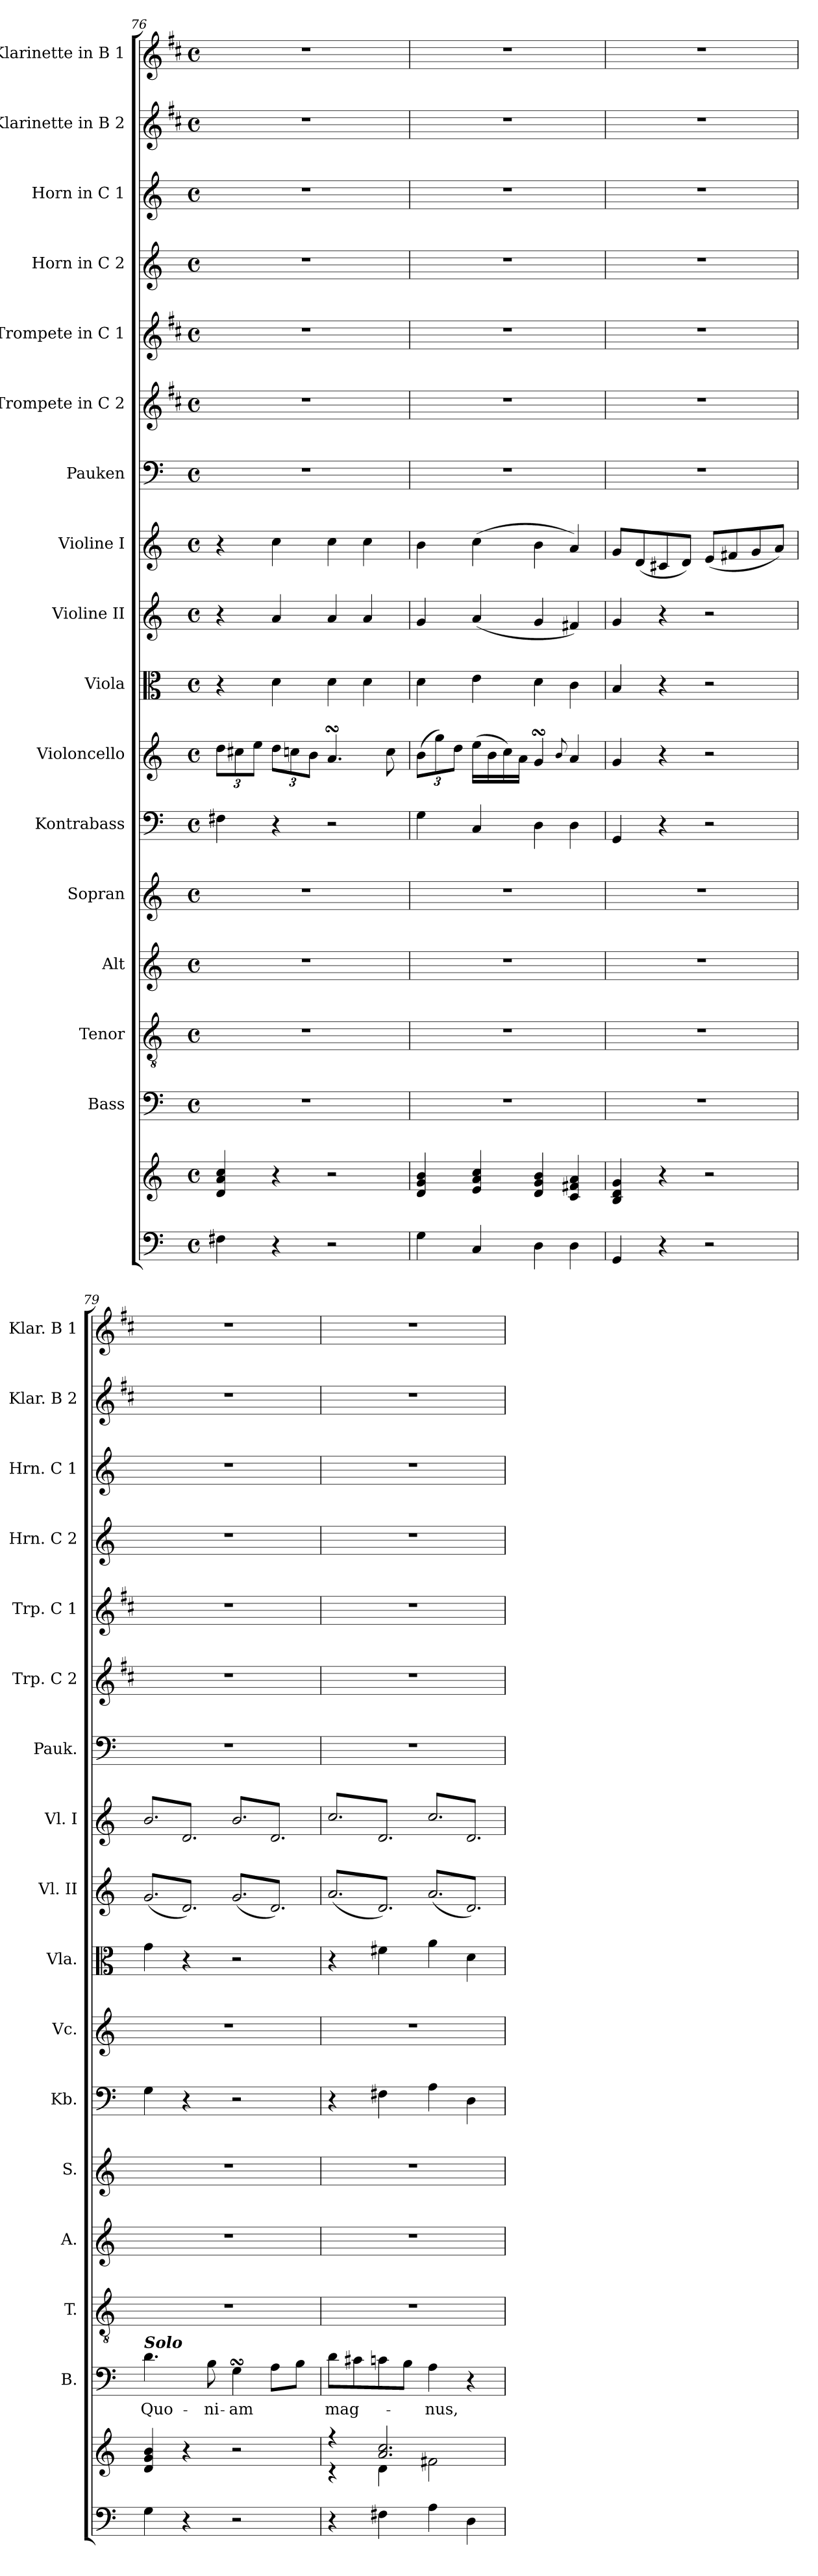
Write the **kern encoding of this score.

**kern	**kern	**kern	**text	**kern	**kern	**kern	**kern	**kern	**kern	**kern	**kern	**kern	**kern	**kern	**kern	**kern	**kern	**kern
*part17	*part17	*part16	*part16	*part15	*part14	*part13	*part12	*part11	*part10	*part9	*part8	*part7	*part6	*part5	*part4	*part3	*part2	*part1
*staff18	*staff17	*staff16	*staff16	*staff15	*staff14	*staff13	*staff12	*staff11	*staff10	*staff9	*staff8	*staff7	*staff6	*staff5	*staff4	*staff3	*staff2	*staff1
*	*	*I"Bass	*	*I"Tenor	*I"Alt	*I"Sopran	*I"Kontrabass	*I"Violoncello	*I"Viola	*I"Violine II	*I"Violine I	*I"Pauken	*I"Trompete in C 2	*I"Trompete in C 1	*I"Horn in C 2	*I"Horn in C 1	*I"Klarinette in B 2	*I"Klarinette in B 1
*	*	*I'B.	*	*I'T.	*I'A.	*I'S.	*I'Kb.	*I'Vc.	*I'Vla.	*I'Vl. II	*I'Vl. I	*I'Pauk.	*I'Trp. C 2	*I'Trp. C 1	*I'Hrn. C 2	*I'Hrn. C 1	*I'Klar. B 2	*I'Klar. B 1
*clefF4	*clefG2	*clefF4	*	*clefGv2	*clefG2	*clefG2	*clefF4	*clefG2	*clefC3	*clefG2	*clefG2	*clefF4	*clefG2	*clefG2	*clefG2	*clefG2	*clefG2	*clefG2
*	*	*	*	*	*	*	*ITrd7c12	*	*	*	*	*	*ITrd1c2	*ITrd1c2	*ITrd7c12	*ITrd7c12	*ITrd1c2	*ITrd1c2
*k[]	*k[]	*k[]	*	*k[]	*k[]	*k[]	*k[]	*k[]	*k[]	*k[]	*k[]	*k[]	*k[]	*k[]	*k[]	*k[]	*k[]	*k[]
*C:	*C:	*C:	*	*C:	*C:	*C:	*C:	*C:	*C:	*C:	*C:	*C:	*C:	*C:	*C:	*C:	*C:	*C:
*M4/4	*M4/4	*M4/4	*	*M4/4	*M4/4	*M4/4	*M4/4	*M4/4	*M4/4	*M4/4	*M4/4	*M4/4	*M4/4	*M4/4	*M4/4	*M4/4	*M4/4	*M4/4
*met(c)	*met(c)	*met(c)	*	*met(c)	*met(c)	*met(c)	*met(c)	*met(c)	*met(c)	*met(c)	*met(c)	*met(c)	*met(c)	*met(c)	*met(c)	*met(c)	*met(c)	*met(c)
*	*	*	*	*	*	*	*	*Xbrackettup	*	*	*	*	*	*	*	*	*	*
=76	=76	=76	=76	=76	=76	=76	=76	=76	=76	=76	=76	=76	=76	=76	=76	=76	=76	=76
4F#X\	4d/ 4a/ 4cc/	1r	.	1r	1r	1r	4FF#X\	12dd\L	4r	4r	4r	1r	1r	1r	1r	1r	1r	1r
.	.	.	.	.	.	.	.	12cc#X\	.	.	.	.	.	.	.	.	.	.
.	.	.	.	.	.	.	.	12ee\J	.	.	.	.	.	.	.	.	.	.
4r	4r	.	.	.	.	.	4r	12dd\L	4d\	4a/	4cc\	.	.	.	.	.	.	.
.	.	.	.	.	.	.	.	12ccn\	.	.	.	.	.	.	.	.	.	.
.	.	.	.	.	.	.	.	12b\J	.	.	.	.	.	.	.	.	.	.
2r	2r	.	.	.	.	.	2r	4.asSSS/	4d\	4a/	4cc\	.	.	.	.	.	.	.
.	.	.	.	.	.	.	.	.	4d\	4a/	4cc\	.	.	.	.	.	.	.
.	.	.	.	.	.	.	.	8cc\	.	.	.	.	.	.	.	.	.	.
=77	=77	=77	=77	=77	=77	=77	=77	=77	=77	=77	=77	=77	=77	=77	=77	=77	=77	=77
4G\	4d/ 4g/ 4b/	1r	.	1r	1r	1r	4GG\	(>12b\L	4d\	4g/	4b\	1r	1r	1r	1r	1r	1r	1r
.	.	.	.	.	.	.	.	12gg\)	.	.	.	.	.	.	.	.	.	.
.	.	.	.	.	.	.	.	12dd\J	.	.	.	.	.	.	.	.	.	.
4C/	4e/ 4a/ 4cc/	.	.	.	.	.	4CC/	(>16ee\LL	4e\	(<4a/	(>4cc\	.	.	.	.	.	.	.
.	.	.	.	.	.	.	.	16b\	.	.	.	.	.	.	.	.	.	.
.	.	.	.	.	.	.	.	16cc\)	.	.	.	.	.	.	.	.	.	.
.	.	.	.	.	.	.	.	16a\JJ	.	.	.	.	.	.	.	.	.	.
4D\	4d/ 4g/ 4b/	.	.	.	.	.	4DD\	4gsSSS/	4d\	4g/	4b\	.	.	.	.	.	.	.
.	.	.	.	.	.	.	.	8qqb/	.	.	.	.	.	.	.	.	.	.
4D\	4c/ 4f#X/ 4a/	.	.	.	.	.	4DD\	4a/	4c\	4f#X/)	4a/)	.	.	.	.	.	.	.
=78	=78	=78	=78	=78	=78	=78	=78	=78	=78	=78	=78	=78	=78	=78	=78	=78	=78	=78
4GG/	4B/ 4d/ 4g/	1r	.	1r	1r	1r	4GGG/	4g/	4B/	4g/	8g/L	1r	1r	1r	1r	1r	1r	1r
.	.	.	.	.	.	.	.	.	.	.	(<8d/	.	.	.	.	.	.	.
4r	4r	.	.	.	.	.	4r	4r	4r	4r	8c#X/	.	.	.	.	.	.	.
.	.	.	.	.	.	.	.	.	.	.	8d/J)	.	.	.	.	.	.	.
2r	2r	.	.	.	.	.	2r	2r	2r	2r	(<8e/L	.	.	.	.	.	.	.
.	.	.	.	.	.	.	.	.	.	.	8f#X/	.	.	.	.	.	.	.
.	.	.	.	.	.	.	.	.	.	.	8g/	.	.	.	.	.	.	.
.	.	.	.	.	.	.	.	.	.	.	8a/J)	.	.	.	.	.	.	.
=79	=79	=79	=79	=79	=79	=79	=79	=79	=79	=79	=79	=79	=79	=79	=79	=79	=79	=79
!	!	!	!LO:LY:b	!	!	!	!	!	!	!	!	!	!	!	!	!	!	!
*	*	*	*	*	*	*	*	*	*	*Xtuplet	*	*	*	*	*	*	*	*
!	!	!	!	!	!	!	!	!	!	!LO:N:head=open	!	!	!	!	!	!	!	!
*	*	*	*	*	*	*	*	*	*	*	*Xtuplet	*	*	*	*	*	*	*
!	!	!LO:TX:a:Bi:t=Solo	!	!	!	!	!	!	!	!	!	!	!	!	!	!	!	!
!	!	!	!	!	!	!	!	!	!	!	!LO:N:head=open	!	!	!	!	!	!	!
4G\	4d/ 4g/ 4b/	4.d\	Quo-	1r	1r	1r	4GG\	1r	4g\	(<6.g/L	6.b/L	1r	1r	1r	1r	1r	1r	1r
!	!	!	!	!	!	!	!	!	!	!LO:N:head=open	!LO:N:head=open	!	!	!	!	!	!	!
4r	4r	.	.	.	.	.	4r	.	4r	6.d/J)	6.d/J	.	.	.	.	.	.	.
!	!	!	!LO:LY:b	!	!	!	!	!	!	!	!	!	!	!	!	!	!	!
.	.	8B\	-ni-	.	.	.	.	.	.	.	.	.	.	.	.	.	.	.
!	!	!	!LO:LY:b	!	!	!	!	!	!	!LO:N:head=open	!LO:N:head=open	!	!	!	!	!	!	!
2r	2r	4GsSSS\	-am	.	.	.	2r	.	2r	(<6.g/L	6.b/L	.	.	.	.	.	.	.
!	!	!	!	!	!	!	!	!	!	!LO:N:head=open	!LO:N:head=open	!	!	!	!	!	!	!
.	.	8A\L	.	.	.	.	.	.	.	6.d/J)	6.d/J	.	.	.	.	.	.	.
.	.	8B\J	.	.	.	.	.	.	.	.	.	.	.	.	.	.	.	.
!!LO:PB:g=z
=80	=80	=80	=80	=80	=80	=80	=80	=80	=80	=80	=80	=80	=80	=80	=80	=80	=80	=80
*	*^	*	*	*	*	*	*	*	*	*	*	*	*	*	*	*	*	*
!	!	!	!	!LO:LY:b	!	!	!	!	!	!	!LO:N:head=open	!LO:N:head=open	!	!	!	!	!	!	!
4r	4r	4r	8d\L	mag-	1r	1r	1r	4r	1r	4r	(<6.a/L	6.cc/L	1r	1r	1r	1r	1r	1r	1r
.	.	.	8c#X\	.	.	.	.	.	.	.	.	.	.	.	.	.	.	.	.
!	!	!	!	!	!	!	!	!	!	!	!LO:N:head=open	!LO:N:head=open	!	!	!	!	!	!	!
4F#X\	2.a/ 2.cc/	4d\	8cn\	.	.	.	.	4FF#X\	.	4f#X\	6.d/J)	6.d/J	.	.	.	.	.	.	.
.	.	.	8B\J	.	.	.	.	.	.	.	.	.	.	.	.	.	.	.	.
!	!	!	!	!LO:LY:b	!	!	!	!	!	!	!LO:N:head=open	!LO:N:head=open	!	!	!	!	!	!	!
4A\	.	2f#X\	4A\	-nus,	.	.	.	4AA\	.	4a\	(<6.a/L	6.cc/L	.	.	.	.	.	.	.
!	!	!	!	!	!	!	!	!	!	!	!LO:N:head=open	!LO:N:head=open	!	!	!	!	!	!	!
4D\	.	.	4r	.	.	.	.	4DD\	.	4d\	6.d/J)	6.d/J	.	.	.	.	.	.	.
*	*v	*v	*	*	*	*	*	*	*	*	*	*	*	*	*	*	*	*	*
=	=	=	=	=	=	=	=	=	=	=	=	=	=	=	=	=	=	=
*-	*-	*-	*-	*-	*-	*-	*-	*-	*-	*-	*-	*-	*-	*-	*-	*-	*-	*-
